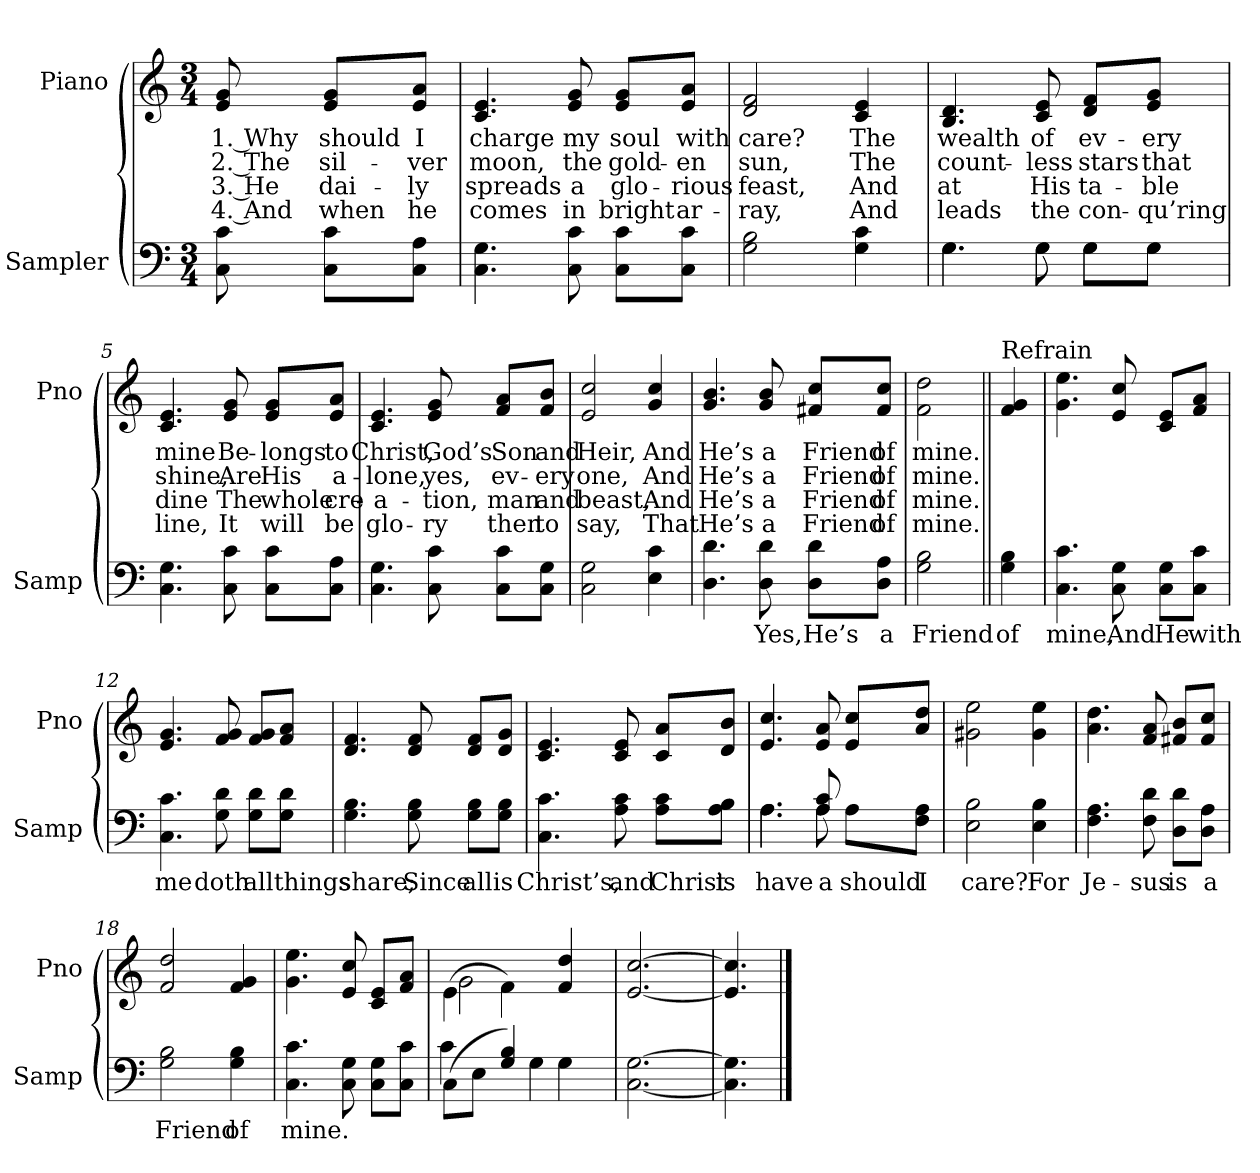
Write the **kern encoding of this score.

**kern	**text	**kern	**text	**text	**text	**text
*part2	*part2	*part1	*part1	*part1	*part1	*part1
*staff2	*staff2	*staff1	*staff1	*staff1	*staff1	*staff1
*I"Sampler	*	*I"Piano	*	*	*	*
*I'Samp	*	*I'Pno	*	*	*	*
*clefF4	*	*clefG2	*	*	*	*
*k[]	*	*	*	*	*	*
*C:	*	*	*	*	*	*
*M3/4	*	*M3/4	*	*	*	*
=1	=1	=1	=1	=1	=1	=1
8C 8c	.	8e 8g	1. Why	2. The	3. He	4. And
8C\ 8c\L	.	8e/ 8g/L	should	sil-	dai-	when
8C\ 8A\J	.	8e/ 8a/J	I	-ver	-ly	he
=2	=2	=2	=2	=2	=2	=2
4.C 4.G	.	4.c 4.e	charge	moon,	spreads	comes
8C 8c	.	8e 8g	my	the	a	in
8C\ 8c\L	.	8e/ 8g/L	soul	gold-	glo-	bright
8C\ 8c\J	.	8e/ 8a/J	with	-en	-rious	ar-
=3	=3	=3	=3	=3	=3	=3
2G 2B	.	2d 2f	care?	sun,	feast,	-ray,
4G 4c	.	4c 4e	The	The	And	And
=4	=4	=4	=4	=4	=4	=4
*^	*	*	*	*	*	*
4.G\	4.G	.	4.B 4.d	wealth	count-	at	leads
8G\	8G	.	8c 8e	of	-less	His	the
8G\L	8G\L	.	8d/ 8f/L	ev-	stars	ta-	con-
8G\J	8G\J	.	8e/ 8g/J	-ery	that	-ble	-qu’ring
*v	*v	*	*	*	*	*	*
=5	=5	=5	=5	=5	=5	=5
4.C 4.G	.	4.c 4.e	mine	shine,	dine	line,
8C 8c	.	8e 8g	Be-	Are	The	It
8C\ 8c\L	.	8e/ 8g/L	-longs	His	whole	will
8C\ 8A\J	.	8e/ 8a/J	to	a-	cre-	be
=6	=6	=6	=6	=6	=6	=6
4.C 4.G	.	4.c 4.e	Christ,	-lone,	-a-	glo-
8C 8c	.	8e 8g	God’s	yes,	-tion,	-ry
8C\ 8c\L	.	8f/ 8a/L	Son	ev-	man	then
8C\ 8G\J	.	8f/ 8b/J	and	-ery	and	to
=7	=7	=7	=7	=7	=7	=7
2C 2G	.	2e 2cc	Heir,	one,	beast,	say,
4E 4c	.	4g 4cc	And	And	And	That
=8	=8	=8	=8	=8	=8	=8
4.D 4.d	.	4.g 4.b	He’s	He’s	He’s	He’s
8D 8d	Yes,	8g 8b	a	a	a	a
8D\ 8d\L	He’s	8f#X/ 8cc/L	Friend	Friend	Friend	Friend
8D\ 8A\J	a	8f#/ 8cc/J	of	of	of	of
=9	=9	=9	=9	=9	=9	=9
2G 2B	Friend	2f\ 2dd\	mine.	mine.	mine.	mine.
=10||	=10||	=10||	=10||	=10||	=10||	=10||
!	!	!LO:TX:t=Refrain	!	!	!	!
4G 4B	of	4f 4g	.	.	.	.
=11	=11	=11	=11	=11	=11	=11
4.C 4.c	mine,	4.g 4.ee	.	.	.	.
8C 8G	And	8e 8cc	.	.	.	.
8C\ 8G\L	He	8c/ 8e/L	.	.	.	.
8C\ 8c\J	with	8f/ 8a/J	.	.	.	.
=12	=12	=12	=12	=12	=12	=12
4.C 4.c	me	4.e 4.g	.	.	.	.
8G 8d	doth	8f 8g	.	.	.	.
8G\ 8d\L	all	8f/ 8g/L	.	.	.	.
8G\ 8d\J	things	8f/ 8a/J	.	.	.	.
=13	=13	=13	=13	=13	=13	=13
4.G 4.B	share;	4.d 4.f	.	.	.	.
8G 8B	Since	8d 8f	.	.	.	.
8G\ 8B\L	all	8d/ 8f/L	.	.	.	.
8G\ 8B\J	is	8d/ 8g/J	.	.	.	.
=14	=14	=14	=14	=14	=14	=14
4.C 4.c	Christ’s,	4.c 4.e	.	.	.	.
8A 8c	and	8c 8e	.	.	.	.
8A\ 8c\L	Christ	8c/ 8a/L	.	.	.	.
8A\ 8B\J	is	8d/ 8b/J	.	.	.	.
=15	=15	=15	=15	=15	=15	=15
*^	*	*	*	*	*	*
4.A\	4.A	have	4.e 4.cc	.	.	.	.
8A 8c	8A	a	8e 8a	.	.	.	.
8A\L	4ryy	should	8e/ 8cc/L	.	.	.	.
8F\ 8A\J	.	I	8a/ 8dd/J	.	.	.	.
*v	*v	*	*	*	*	*	*
=16	=16	=16	=16	=16	=16	=16
2E 2B	care?	2g#X 2ee	.	.	.	.
4E 4B	For	4g# 4ee	.	.	.	.
=17	=17	=17	=17	=17	=17	=17
4.F 4.A	Je-	4.a 4.dd	.	.	.	.
8F 8d	-sus	8f 8a	.	.	.	.
8D\ 8d\L	is	8f#X/ 8b/L	.	.	.	.
8D\ 8A\J	a	8f#/ 8cc/J	.	.	.	.
=18	=18	=18	=18	=18	=18	=18
2G 2B	Friend	2f 2dd	.	.	.	.
4G 4B	of	4f 4g	.	.	.	.
=19	=19	=19	=19	=19	=19	=19
4.C 4.c	mine.	4.g 4.ee	.	.	.	.
8C 8G	.	8e 8cc	.	.	.	.
8C\ 8G\L	.	8c/ 8e/L	.	.	.	.
8C\ 8c\J	.	8f/ 8a/J	.	.	.	.
=20	=20	=20	=20	=20	=20	=20
*^	*	*^	*	*	*	*
(8C\L	4c	.	(4e\	2g	.	.	.	.
8E\J	.	.	.	.	.	.	.	.
4G 4B)	8ryy	.	4f\)	.	.	.	.	.
.	4G	.	.	.	.	.	.	.
4G\	.	.	4f 4dd	4ryy	.	.	.	.
.	8ryy	.	.	.	.	.	.	.
*v	*v	*	*	*	*	*	*	*
*	*	*v	*v	*	*	*	*
=21	=21	=21	=21	=21	=21	=21
[2.C [2.G	.	[2.e [2.cc	.	.	.	.
=22	=22	=22	=22	=22	=22	=22
4.C] 4.G]	.	4.e] 4.cc]	.	.	.	.
==	==	==	==	==	==	==
*-	*-	*-	*-	*-	*-	*-
